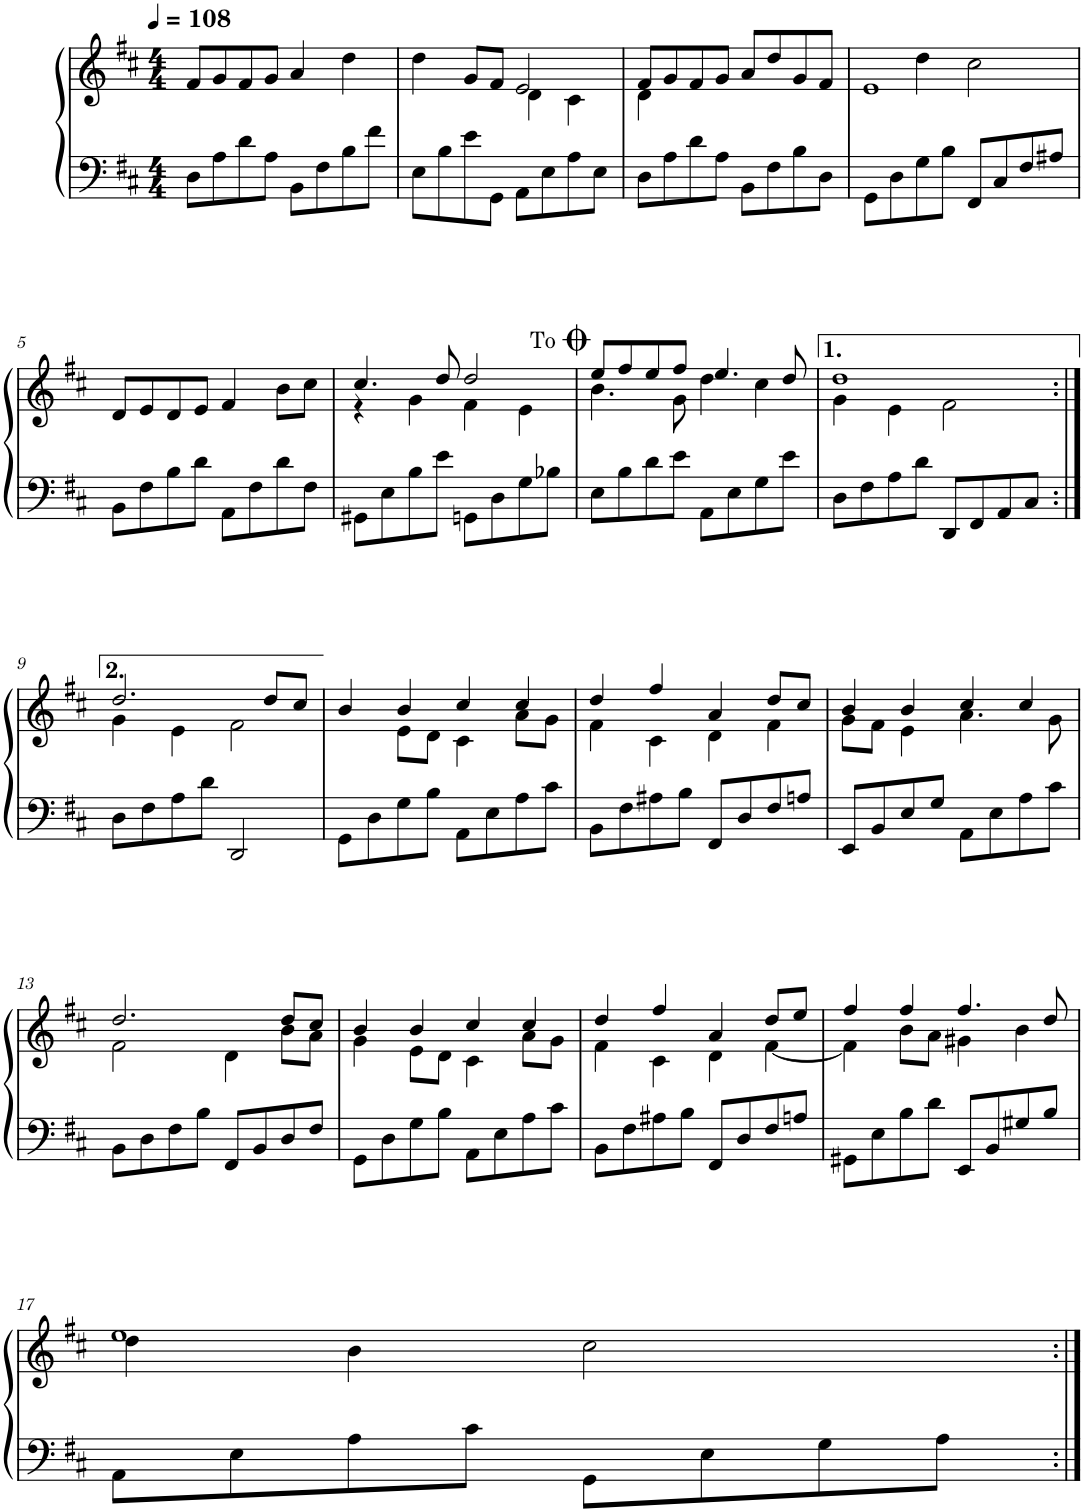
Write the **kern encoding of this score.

**kern	**kern
*part1	*part1
*staff2	*staff1
*I"Piano	*
*I'Pno.	*
*clefF4	*clefG2
*k[f#c#]	*k[f#c#]
*M4/4	*M4/4
*MM108	*MM108
=1	=1
8D\L	8f#/L
8A\	8g/
8d\	8f#/
8A\J	8g/J
8BB\L	4a/
8F#\	.
8B\	4dd\
8f#\J	.
=2	=2
*	*^
8E\L	4dd\	2ryy
8B\	.	.
8e\	8g/L	.
8GG\J	8f#/J	.
8AA\L	2e/	4d\
8E\	.	.
8A\	.	4c#\
8E\J	.	.
=3	=3	=3
8D\L	8f#/L	4d\
8A\	8g/	.
8d\	8f#/	2.ryy
8A\J	8g/J	.
8BB\L	8a/L	.
8F#\	8dd/	.
8B\	8g/	.
8D\J	8f#/J	.
=4	=4	=4
8GG\L	1e	4ryy
8D\	.	.
8G\	.	4dd\
8B\J	.	.
8FF#/L	.	2cc#\
8C#/	.	.
8F#/	.	.
8A#X/J	.	.
*	*v	*v
!!LO:LB:g=z
=5	=5
8BB\L	8d/L
8F#\	8e/
8B\	8d/
8d\J	8e/J
8AA\L	4f#/
8F#\	.
8d\	8b\L
8F#\J	8cc#\J
=6	=6
*	*^
8GG#X\L	4.cc#/	4r
8E\	.	.
8B\	.	4g\
8e\J	8dd/	.
8GGn\L	2dd/	4f#\
8D\	.	.
8G\	.	4e\
8B-X\J	.	.
!	!LO:TX:a:t=To <font size="20"/>	!
!LO:TX:a:t=To <font size="20"/>	!	!
=7	=7	=7
8E\L	8ee/L	4.b\
8B\	8ff#/	.
8d\	8ee/	.
8e\J	8ff#/J	8g\
8AA\L	4.ee/	4dd\
8E\	.	.
8G\	.	4cc#\
8e\J	8dd/	.
=8	=8	=8
8D\L	1dd	4g\
8F#\	.	.
8A\	.	4e\
8d\J	.	.
8DD/L	.	2f#\
8FF#/	.	.
8AA/	.	.
8C#/J	.	.
!!LO:LB:g=z	!!
=9:|!	=9:|!	=9:|!
8D\L	2.dd/	4g\
8F#\	.	.
8A\	.	4e\
8d\J	.	.
2DD/	.	2f#\
.	8dd/L	.
.	8cc#/J	.
=10	=10	=10
8GG\L	4b/	4ryy
8D\	.	.
8G\	4b/	8e\L
8B\J	.	8d\J
8AA\L	4cc#/	4c#\
8E\	.	.
8A\	4cc#/	8a\L
8c#\J	.	8g\J
=11	=11	=11
8BB\L	4dd/	4f#\
8F#\	.	.
8A#X\	4ff#/	4c#\
8B\J	.	.
8FF#/L	4a/	4d\
8D/	.	.
8F#/	8dd/L	4f#\
8An/J	8cc#/J	.
=12	=12	=12
8EE/L	4b/	8g\L
8BB/	.	8f#\J
8E/	4b/	4e\
8G/J	.	.
8AA\L	4cc#/	4.a\
8E\	.	.
8A\	4cc#/	.
8c#\J	.	8g\
!!LO:LB:g=z	!!
=13	=13	=13
8BB\L	2.dd/	2f#\
8D\	.	.
8F#\	.	.
8B\J	.	.
8FF#/L	.	4d\
8BB/	.	.
8D/	8dd/L	8b\L
8F#/J	8cc#/J	8a\J
=14	=14	=14
8GG\L	4b/	4g\
8D\	.	.
8G\	4b/	8e\L
8B\J	.	8d\J
8AA\L	4cc#/	4c#\
8E\	.	.
8A\	4cc#/	8a\L
8c#\J	.	8g\J
=15	=15	=15
8BB\L	4dd/	4f#\
8F#\	.	.
8A#X\	4ff#/	4c#\
8B\J	.	.
8FF#/L	4a/	4d\
8D/	.	.
8F#/	8dd/L	[4f#\
8An/J	8ee/J	.
=16	=16	=16
8GG#X\L	4ff#/	4f#\]
8E\	.	.
8B\	4ff#/	8b\L
8d\J	.	8a\J
8EE/L	4.ff#/	4g#X\
8BB/	.	.
8G#X/	.	4b\
8B/J	8dd/	.
!!LO:LB:g=z	!!
=17	=17	=17
8AA\L	1ee	4dd\
8E\	.	.
8A\	.	4b\
8c#\J	.	.
8GG\L	.	2cc#\
8E\	.	.
8G\	.	.
8A\J	.	.
*	*v	*v
=:|!	=:|!
*-	*-
